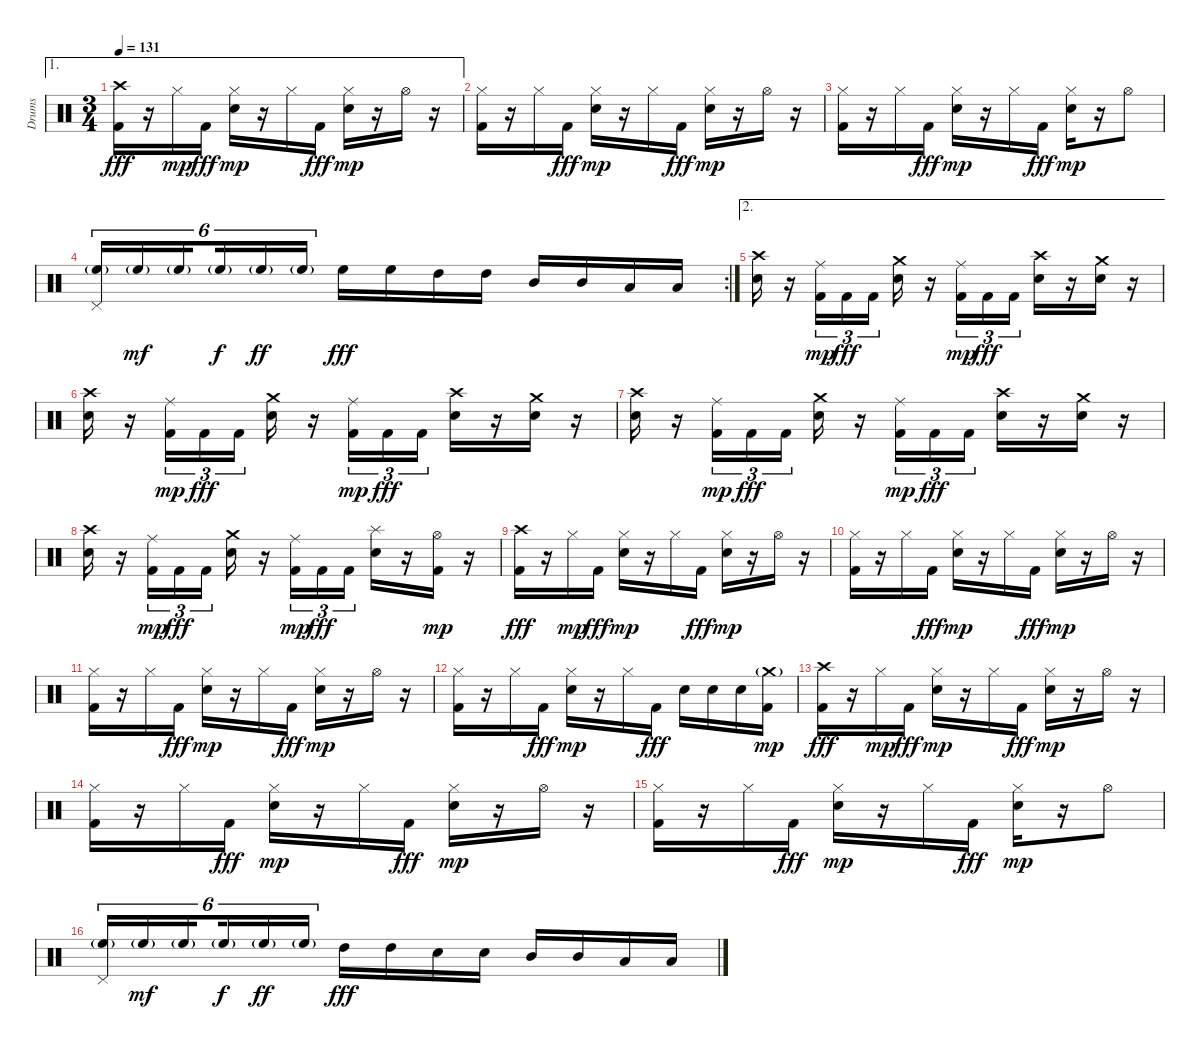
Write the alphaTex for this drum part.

\track ("Drums" "Drums") {instrument percussion}
\staff {score}
\articulation defaults
\ae 1
\ts (3 4)
\tempo 131
\clef neutral
\ks c
("Kick (hit) 2" "Crash high (hit)").16{dy fff} r.16 "Hi-Hat (closed)".16{dy mp} "Kick (hit) 2".16{dy fff} ("Electric Snare (hit)" "Hi-Hat (closed)").16{dy mp} r.16 "Hi-Hat (closed)".16 "Kick (hit) 2".16{dy fff} ("Electric Snare (hit)" "Hi-Hat (closed)").16{dy mp} r.16 "Hi-Hat (open)".16 r.16 |
("Kick (hit) 2" "Hi-Hat (closed)").16 r.16 "Hi-Hat (closed)".16 "Kick (hit) 2".16{dy fff} ("Electric Snare (hit)" "Hi-Hat (closed)").16{dy mp} r.16 "Hi-Hat (closed)".16 "Kick (hit) 2".16{dy fff} ("Electric Snare (hit)" "Hi-Hat (closed)").16{dy mp} r.16 "Hi-Hat (open)".16 r.16 |
("Kick (hit) 2" "Hi-Hat (closed)").16 r.16 "Hi-Hat (closed)".16 "Kick (hit) 2".16{dy fff} ("Electric Snare (hit)" "Hi-Hat (closed)").16{dy mp} r.16 "Hi-Hat (closed)".16 "Kick (hit) 2".16{dy fff} ("Electric Snare (hit)" "Hi-Hat (closed)").16{dy mp} r.16 "Hi-Hat (open)".8 |
\rc 2
("High Floor Tom (hit)"{g} "Pedal Hi-Hat (hit)").16{tu (6 4)} "High Floor Tom (hit)"{g}.16{tu (6 4) dy mf} "High Floor Tom (hit)"{g}.16{tu (6 4) beam splitsecondary} "High Floor Tom (hit)"{g}.16{tu (6 4) dy f} "High Floor Tom (hit)"{g}.16{tu (6 4) dy ff} "High Floor Tom (hit)"{g}.16{tu (6 4)} "High Floor Tom (hit)".16{dy fff} "High Floor Tom (hit)".16 "High Tom (hit)".16 "High Tom (hit)".16 "Mid Tom (hit)".16 "Mid Tom (hit)".16 "Low Tom (hit)".16 "Low Tom (hit)".16 |
\ae 2
("Electric Snare (hit)" "Crash high (hit)").16 r.16 ("Kick (hit) 2" "Ride (middle)").16{tu (3 2) dy mp} "Kick (hit) 2".16{tu (3 2) dy fff} "Kick (hit) 2".16{tu (3 2)} ("Electric Snare (hit)" "Crash medium (hit)").16 r.16 ("Kick (hit) 2" "Ride (middle)").16{tu (3 2) dy mp} "Kick (hit) 2".16{tu (3 2) dy fff} "Kick (hit) 2".16{tu (3 2)} ("Electric Snare (hit)" "Crash high (hit)").16 r.16 ("Electric Snare (hit)" "Crash medium (hit)").16 r.16 |
("Electric Snare (hit)" "Crash high (hit)").16 r.16 ("Kick (hit) 2" "Ride (middle)").16{tu (3 2) dy mp} "Kick (hit) 2".16{tu (3 2) dy fff} "Kick (hit) 2".16{tu (3 2)} ("Electric Snare (hit)" "Crash medium (hit)").16 r.16 ("Kick (hit) 2" "Ride (middle)").16{tu (3 2) dy mp} "Kick (hit) 2".16{tu (3 2) dy fff} "Kick (hit) 2".16{tu (3 2)} ("Electric Snare (hit)" "Crash high (hit)").16 r.16 ("Electric Snare (hit)" "Crash medium (hit)").16 r.16 |
("Electric Snare (hit)" "Crash high (hit)").16 r.16 ("Kick (hit) 2" "Ride (middle)").16{tu (3 2) dy mp} "Kick (hit) 2".16{tu (3 2) dy fff} "Kick (hit) 2".16{tu (3 2)} ("Electric Snare (hit)" "Crash medium (hit)").16 r.16 ("Kick (hit) 2" "Ride (middle)").16{tu (3 2) dy mp} "Kick (hit) 2".16{tu (3 2) dy fff} "Kick (hit) 2".16{tu (3 2)} ("Electric Snare (hit)" "Crash high (hit)").16 r.16 ("Electric Snare (hit)" "Crash medium (hit)").16 r.16 |
("Electric Snare (hit)" "Crash high (hit)").16 r.16 ("Kick (hit) 2" "Ride (middle)").16{tu (3 2) dy mp} "Kick (hit) 2".16{tu (3 2) dy fff} "Kick (hit) 2".16{tu (3 2)} ("Electric Snare (hit)" "Crash medium (hit)").16 r.16 ("Kick (hit) 2" "Ride (middle)").16{tu (3 2) dy mp} "Kick (hit) 2".16{tu (3 2) dy fff} "Kick (hit) 2".16{tu (3 2)} ("Electric Snare (hit)" "Splash (hit)").16 r.16 ("Kick (hit) 2" "Hi-Hat (open)").16{dy mp} r.16 |
("Kick (hit) 2" "Crash high (hit)").16{dy fff} r.16 "Hi-Hat (closed)".16{dy mp} "Kick (hit) 2".16{dy fff} ("Electric Snare (hit)" "Hi-Hat (closed)").16{dy mp} r.16 "Hi-Hat (closed)".16 "Kick (hit) 2".16{dy fff} ("Electric Snare (hit)" "Hi-Hat (closed)").16{dy mp} r.16 "Hi-Hat (open)".16 r.16 |
("Kick (hit) 2" "Hi-Hat (closed)").16 r.16 "Hi-Hat (closed)".16 "Kick (hit) 2".16{dy fff} ("Electric Snare (hit)" "Hi-Hat (closed)").16{dy mp} r.16 "Hi-Hat (closed)".16 "Kick (hit) 2".16{dy fff} ("Electric Snare (hit)" "Hi-Hat (closed)").16{dy mp} r.16 "Hi-Hat (open)".16 r.16 |
("Kick (hit) 2" "Hi-Hat (closed)").16 r.16 "Hi-Hat (closed)".16 "Kick (hit) 2".16{dy fff} ("Electric Snare (hit)" "Hi-Hat (closed)").16{dy mp} r.16 "Hi-Hat (closed)".16 "Kick (hit) 2".16{dy fff} ("Electric Snare (hit)" "Hi-Hat (closed)").16{dy mp} r.16 "Hi-Hat (open)".16 r.16 |
("Kick (hit) 2" "Hi-Hat (closed)").16 r.16 "Hi-Hat (closed)".16 "Kick (hit) 2".16{dy fff} ("Electric Snare (hit)" "Hi-Hat (closed)").16{dy mp} r.16 "Hi-Hat (closed)".16 "Kick (hit) 2".16{dy fff} "Electric Snare (hit)".16 "Electric Snare (hit)".16 "Electric Snare (hit)".16 ("Kick (hit) 2" "Crash medium (hit)"{g}).16{dy mp} |
("Kick (hit) 2" "Crash high (hit)").16{dy fff} r.16 "Hi-Hat (closed)".16{dy mp} "Kick (hit) 2".16{dy fff} ("Electric Snare (hit)" "Hi-Hat (closed)").16{dy mp} r.16 "Hi-Hat (closed)".16 "Kick (hit) 2".16{dy fff} ("Electric Snare (hit)" "Hi-Hat (closed)").16{dy mp} r.16 "Hi-Hat (open)".16 r.16 |
("Kick (hit) 2" "Hi-Hat (closed)").16 r.16 "Hi-Hat (closed)".16 "Kick (hit) 2".16{dy fff} ("Electric Snare (hit)" "Hi-Hat (closed)").16{dy mp} r.16 "Hi-Hat (closed)".16 "Kick (hit) 2".16{dy fff} ("Electric Snare (hit)" "Hi-Hat (closed)").16{dy mp} r.16 "Hi-Hat (open)".16 r.16 |
("Kick (hit) 2" "Hi-Hat (closed)").16 r.16 "Hi-Hat (closed)".16 "Kick (hit) 2".16{dy fff} ("Electric Snare (hit)" "Hi-Hat (closed)").16{dy mp} r.16 "Hi-Hat (closed)".16 "Kick (hit) 2".16{dy fff} ("Electric Snare (hit)" "Hi-Hat (closed)").16{dy mp} r.16 "Hi-Hat (open)".8 |
("High Floor Tom (hit)"{g} "Pedal Hi-Hat (hit)").16{tu (6 4)} "High Floor Tom (hit)"{g}.16{tu (6 4) dy mf} "High Floor Tom (hit)"{g}.16{tu (6 4) beam splitsecondary} "High Floor Tom (hit)"{g}.16{tu (6 4) dy f} "High Floor Tom (hit)"{g}.16{tu (6 4) dy ff} "High Floor Tom (hit)"{g}.16{tu (6 4)} "High Tom (hit)".16{dy fff} "High Tom (hit)".16 "Electric Snare (hit)".16 "Electric Snare (hit)".16 "Mid Tom (hit)".16 "Mid Tom (hit)".16 "Low Tom (hit)".16 "Low Tom (hit)".16
